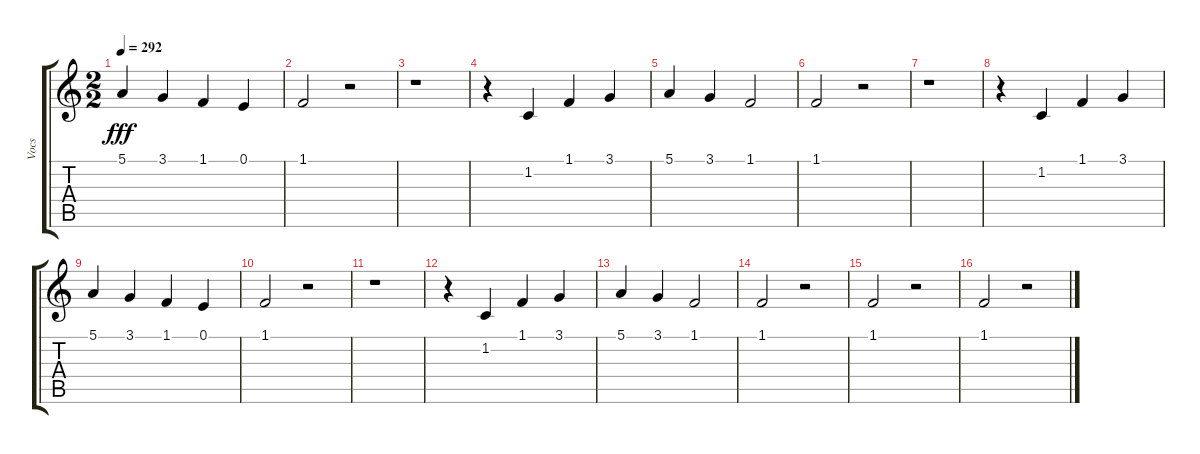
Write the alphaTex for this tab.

\track ("Vocs" "Vocs") {instrument lead1square}
\staff {score tabs}
\tuning (E4 B3 G3 D3 A2 E2) {hide}
\ts (2 2)
\tempo 292
\clef g2
\ks c
5.1.4{dy fff} 3.1.4 1.1.4 0.1.4 |
1.1.2 r.2 |
r.1 |
r.4 1.2.4 1.1.4 3.1.4 |
5.1.4 3.1.4 1.1.2 |
1.1.2 r.2 |
r.1 |
r.4 1.2.4 1.1.4 3.1.4 |
5.1.4 3.1.4 1.1.4 0.1.4 |
1.1.2 r.2 |
r.1 |
r.4 1.2.4 1.1.4 3.1.4 |
5.1.4 3.1.4 1.1.2 |
1.1.2 r.2 |
1.1.2 r.2 |
1.1.2 r.2
